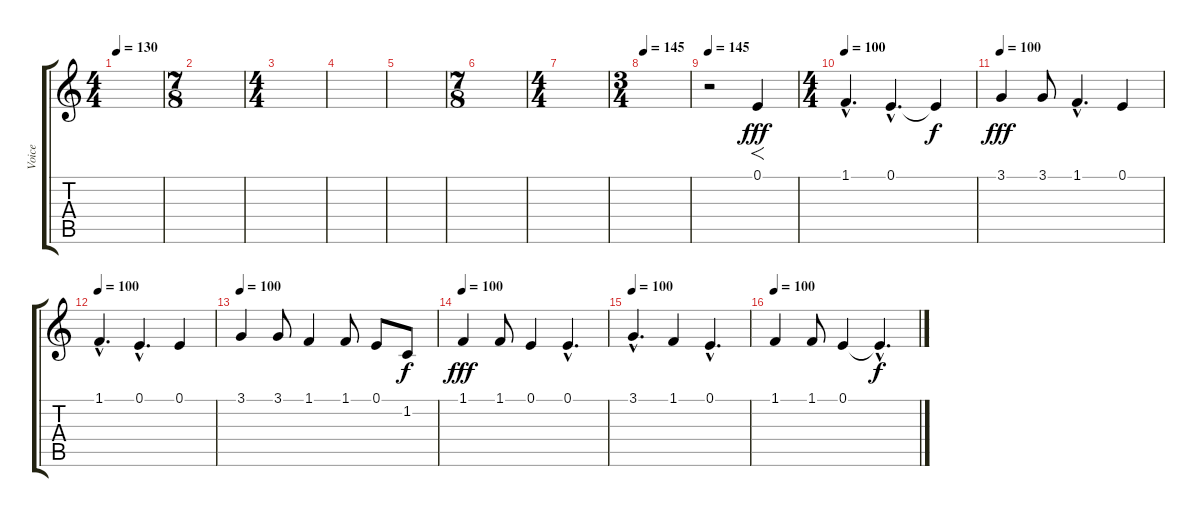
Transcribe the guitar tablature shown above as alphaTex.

\track ("Voice" "Voice") {instrument lead6voice}
\staff {score tabs}
\tuning (E4 B3 G3 D3 A2 E2) {hide}
\ts (4 4)
\tempo 130
\clef g2
\ks c
|
\ts (7 8)
|
\ts (4 4)
|
|
|
\ts (7 8)
|
\ts (4 4)
|
\ts (3 4)
\tempo 145
|
\tempo 145
r.2 0.1.4{f dy fff} |
\ts (4 4)
\tempo 100
1.1{hac}.4{d} 0.1{hac}.4{d} 0.1{t}.4{dy f} |
\tempo 100
3.1.4{dy fff} 3.1.8 1.1{hac}.4{d} 0.1.4 |
\tempo 100
1.1{hac}.4{d} 0.1{hac}.4{d} 0.1.4 |
\tempo 100
3.1.4 3.1.8 1.1.4 1.1.8 0.1.8 1.2.8{dy f} |
\tempo 100
1.1.4{dy fff} 1.1.8 0.1.4 0.1{hac}.4{d} |
\tempo 100
3.1{hac}.4{d} 1.1.4 0.1{hac}.4{d} |
\tempo 100
1.1.4 1.1.8 0.1.4 0.1{hac t}.4{d dy f}
